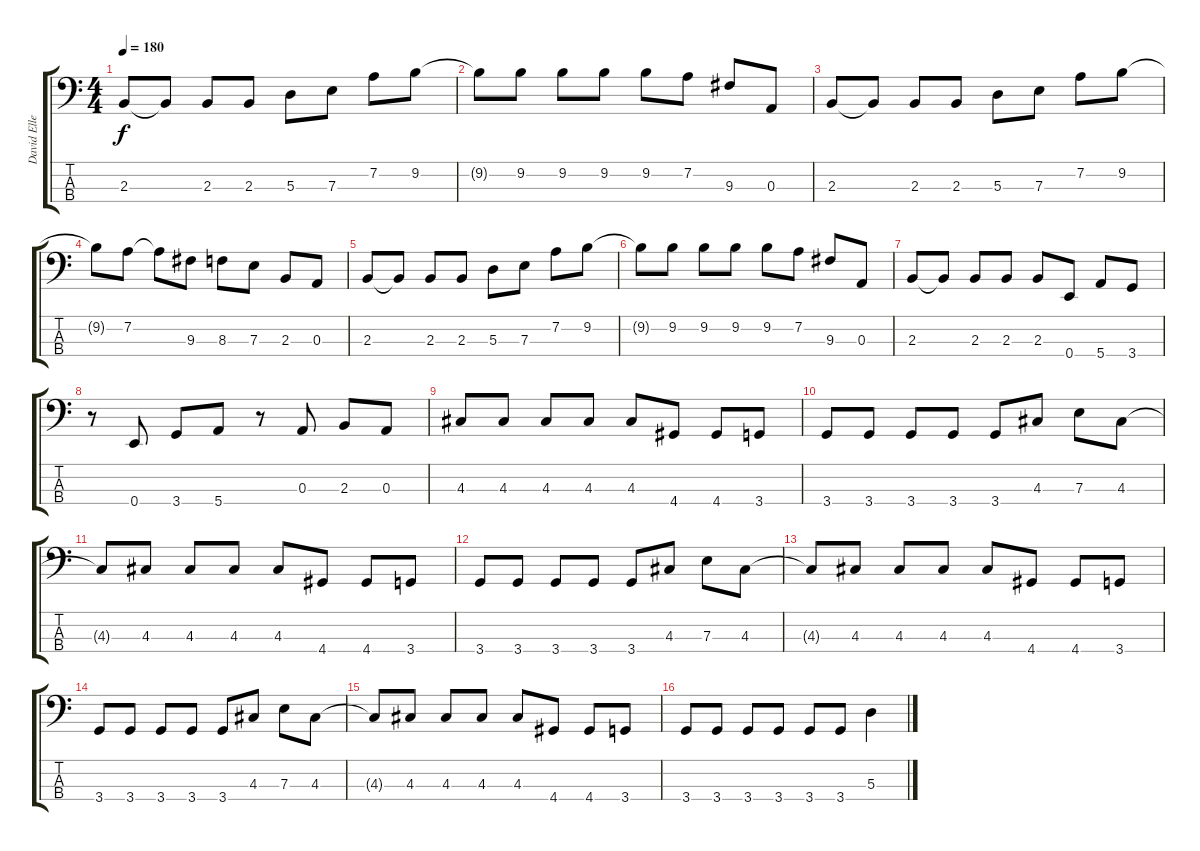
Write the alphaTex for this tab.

\track ("David Ellefson" "David Elle") {instrument electricbasspick}
\staff {score tabs}
\tuning (G2 D2 A1 E1) {hide}
\ts (4 4)
\tempo 180
\clef f4
\ks c
2.3.8{dy f} 2.3{t}.8 2.3.8 2.3.8 5.3.8 7.3.8 7.2.8 9.2.8 |
9.2{t}.8 9.2.8 9.2.8 9.2.8 9.2.8 7.2.8 9.3.8 0.3.8 |
2.3.8 2.3{t}.8 2.3.8 2.3.8 5.3.8 7.3.8 7.2.8 9.2.8 |
9.2{t}.8 7.2.8 7.2{t}.8 9.3.8 8.3.8 7.3.8 2.3.8 0.3.8 |
2.3.8 2.3{t}.8 2.3.8 2.3.8 5.3.8 7.3.8 7.2.8 9.2.8 |
9.2{t}.8 9.2.8 9.2.8 9.2.8 9.2.8 7.2.8 9.3.8 0.3.8 |
2.3.8 2.3{t}.8 2.3.8 2.3.8 2.3.8 0.4.8 5.4.8 3.4.8 |
r.8 0.4.8 3.4.8 5.4.8 r.8 0.3.8 2.3.8 0.3.8 |
4.3.8 4.3.8 4.3.8 4.3.8 4.3.8 4.4.8 4.4.8 3.4.8 |
3.4.8 3.4.8 3.4.8 3.4.8 3.4.8 4.3.8 7.3.8 4.3.8 |
4.3{t}.8 4.3.8 4.3.8 4.3.8 4.3.8 4.4.8 4.4.8 3.4.8 |
3.4.8 3.4.8 3.4.8 3.4.8 3.4.8 4.3.8 7.3.8 4.3.8 |
4.3{t}.8 4.3.8 4.3.8 4.3.8 4.3.8 4.4.8 4.4.8 3.4.8 |
3.4.8 3.4.8 3.4.8 3.4.8 3.4.8 4.3.8 7.3.8 4.3.8 |
4.3{t}.8 4.3.8 4.3.8 4.3.8 4.3.8 4.4.8 4.4.8 3.4.8 |
3.4.8 3.4.8 3.4.8 3.4.8 3.4.8 3.4.8 5.3.4
